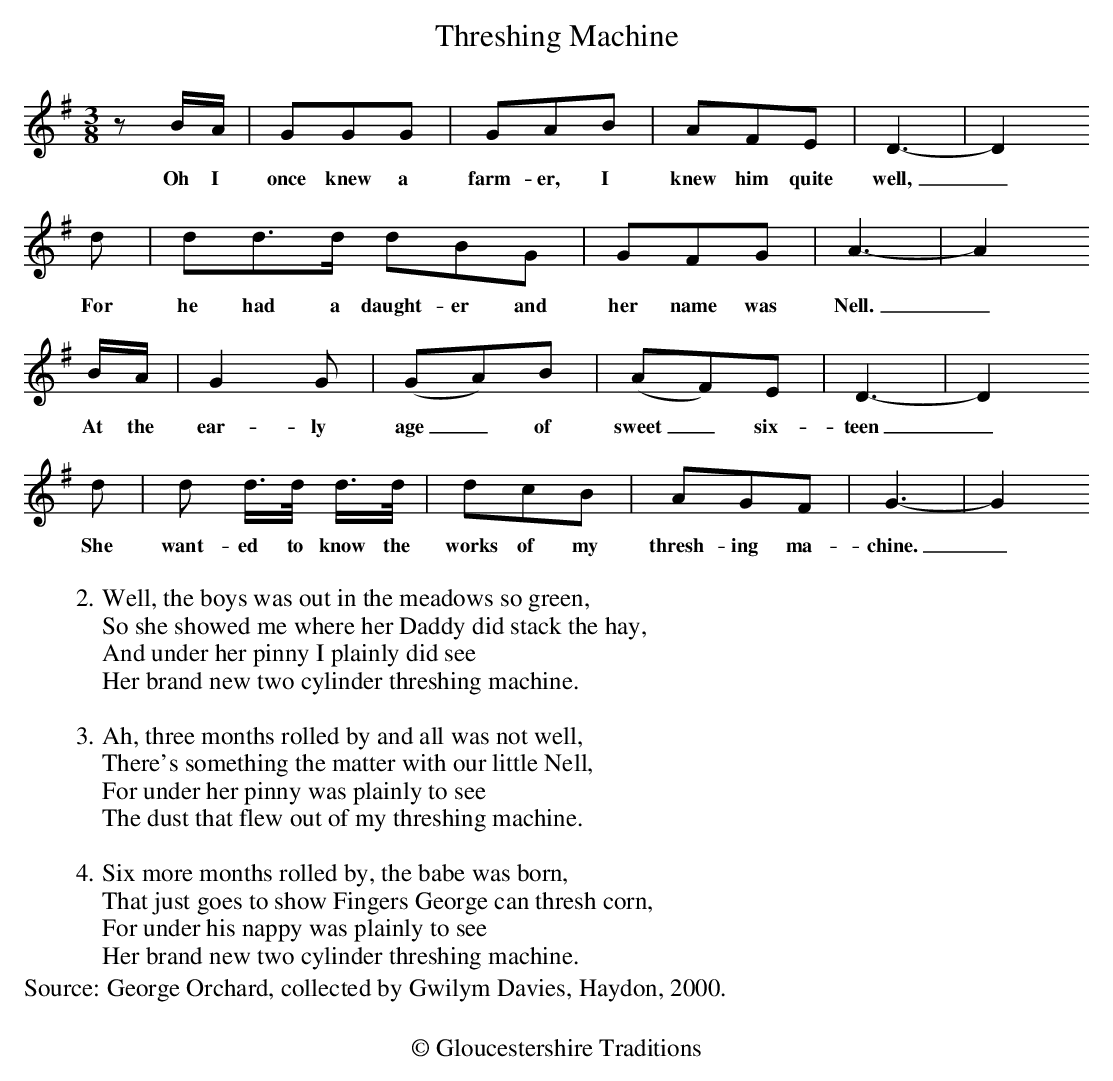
X:1
T: Threshing Machine
M: 3/8
L: 1/8
K: G
zB/A/ | GGG | GAB | AFE | D3- | D2
w:Oh I once knew a farm-er, I knew him quite well,_
d | dd>d dBG | GFG | A3- | A2
w:For he had a daught-er and her name was Nell._
B/A/ | G2G | (GA)B | (AF)E | D3- | D2
w:At the ear-ly age_ of sweet_ six-teen_
d |d d/>d/ d/>d/ |  dcB | AGF | G3- | G2
w:She want-ed to know the works of my thresh-ing ma-chine._
%%text
%%text
W:2.Well, the boys was out in the meadows so green,
W:So she showed me where her Daddy did stack the hay,
W:And under her pinny I plainly did see
W:Her brand new two cylinder threshing machine.
W:
W:3.Ah, three months rolled by and all was not well,
W:There's something the matter with our little Nell,
W:For under her pinny was plainly to see
W:The dust that flew out of my threshing machine.
W:
W:4.Six more months rolled by, the babe was born,
W:That just goes to show Fingers George can thresh corn,
W:For under his nappy was plainly to see
W:Her brand new two cylinder threshing machine.
